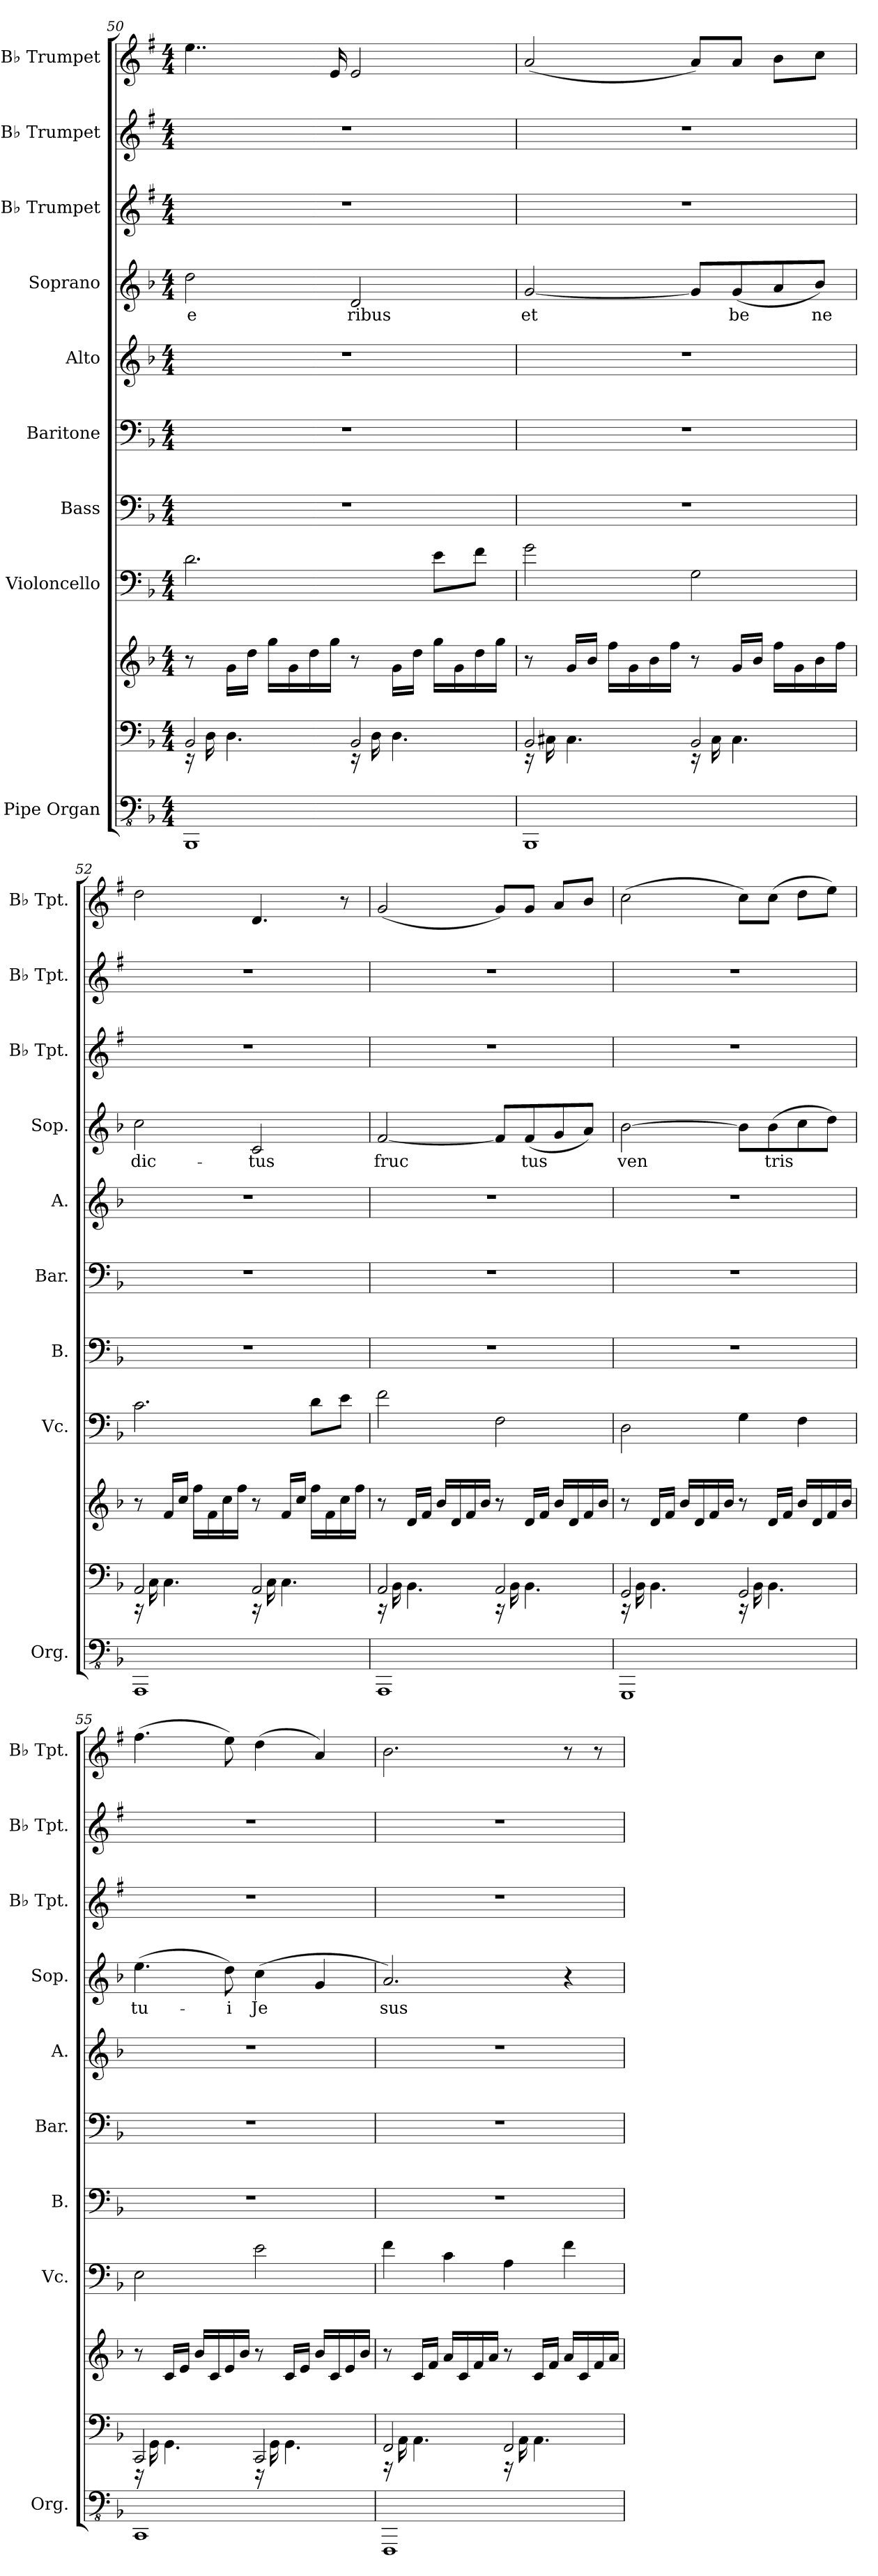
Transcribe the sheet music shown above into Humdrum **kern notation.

**kern	**kern	**kern	**kern	**kern	**kern	**kern	**kern	**text	**kern	**kern	**kern
*part9	*part9	*part9	*part8	*part7	*part6	*part5	*part4	*part4	*part3	*part2	*part1
*staff11	*staff10	*staff9	*staff8	*staff7	*staff6	*staff5	*staff4	*staff4	*staff3	*staff2	*staff1
*I"Pipe Organ	*	*	*I"Violoncello	*I"Bass	*I"Baritone	*I"Alto	*I"Soprano	*	*I"B♭ Trumpet	*I"B♭ Trumpet	*I"B♭ Trumpet
*I'Org.	*	*	*I'Vc.	*I'B.	*I'Bar.	*I'A.	*I'Sop.	*	*I'B♭ Tpt.	*I'B♭ Tpt.	*I'B♭ Tpt.
*clefFv4	*clefF4	*clefG2	*clefF4	*clefF4	*clefF4	*clefG2	*clefG2	*	*clefG2	*clefG2	*clefG2
*	*	*	*	*	*	*	*	*	*ITrd1c2	*ITrd1c2	*ITrd1c2
*k[b-]	*k[b-]	*k[b-]	*k[b-]	*k[b-]	*k[b-]	*k[b-]	*k[b-]	*	*k[b-]	*k[b-]	*k[b-]
*M4/4	*M4/4	*M4/4	*M4/4	*M4/4	*M4/4	*M4/4	*M4/4	*	*M4/4	*M4/4	*M4/4
=50	=50	=50	=50	=50	=50	=50	=50	=50	=50	=50	=50
*	*^	*	*	*	*	*	*	*	*	*	*
!	!	!	!	!	!	!	!	!	!LO:LY:b	!	!	!
1BBBB-	2BB-/	16r	8r	2.d\	1r	1r	1r	2dd\	e	1r	1r	4..dd\
.	.	16D\	.	.	.	.	.	.	.	.	.	.
.	.	4.D\	16g\LL	.	.	.	.	.	.	.	.	.
.	.	.	16dd\JJ	.	.	.	.	.	.	.	.	.
.	.	.	16gg\LL	.	.	.	.	.	.	.	.	.
.	.	.	16g\	.	.	.	.	.	.	.	.	.
.	.	.	16dd\	.	.	.	.	.	.	.	.	.
.	.	.	16gg\JJ	.	.	.	.	.	.	.	.	16d/
!	!	!	!	!	!	!	!	!	!LO:LY:b	!	!	!
.	2BB-/	16r	8r	.	.	.	.	2d/	ribus	.	.	2d/
.	.	16D\	.	.	.	.	.	.	.	.	.	.
.	.	4.D\	16g\LL	.	.	.	.	.	.	.	.	.
.	.	.	16dd\JJ	.	.	.	.	.	.	.	.	.
.	.	.	16gg\LL	8e\L	.	.	.	.	.	.	.	.
.	.	.	16g\	.	.	.	.	.	.	.	.	.
.	.	.	16dd\	8f\J	.	.	.	.	.	.	.	.
.	.	.	16gg\JJ	.	.	.	.	.	.	.	.	.
=51	=51	=51	=51	=51	=51	=51	=51	=51	=51	=51	=51	=51
!	!	!	!	!	!	!	!	!	!LO:LY:b	!	!	!
1BBBB-	2BB-/	16r	8r	2g\	1r	1r	1r	[2g/	et	1r	1r	(<2g/
.	.	16C#X\	.	.	.	.	.	.	.	.	.	.
.	.	4.C#\	16g/LL	.	.	.	.	.	.	.	.	.
.	.	.	16b-/JJ	.	.	.	.	.	.	.	.	.
.	.	.	16ff\LL	.	.	.	.	.	.	.	.	.
.	.	.	16g\	.	.	.	.	.	.	.	.	.
.	.	.	16b-\	.	.	.	.	.	.	.	.	.
.	.	.	16ff\JJ	.	.	.	.	.	.	.	.	.
.	2BB-/	16r	8r	2G\	.	.	.	8g/L]	.	.	.	8g/L)
.	.	16C#\	.	.	.	.	.	.	.	.	.	.
!	!	!	!	!	!	!	!	!	!LO:LY:b	!	!	!
.	.	4.C#\	16g/LL	.	.	.	.	(<8g/	be	.	.	8g/J
.	.	.	16b-/JJ	.	.	.	.	.	.	.	.	.
.	.	.	16ff\LL	.	.	.	.	8a/	.	.	.	8a\L
.	.	.	16g\	.	.	.	.	.	.	.	.	.
!	!	!	!	!	!	!	!	!	!LO:LY:b	!	!	!
.	.	.	16b-\	.	.	.	.	8b-/J)	ne	.	.	8b-\J
.	.	.	16ff\JJ	.	.	.	.	.	.	.	.	.
=52	=52	=52	=52	=52	=52	=52	=52	=52	=52	=52	=52	=52
!	!	!	!	!	!	!	!	!	!LO:LY:b	!	!	!
1AAAA	2AA/	16r	8r	2.c\	1r	1r	1r	2cc\	dic-	1r	1r	2cc\
.	.	16C\	.	.	.	.	.	.	.	.	.	.
.	.	4.C\	16f/LL	.	.	.	.	.	.	.	.	.
.	.	.	16cc/JJ	.	.	.	.	.	.	.	.	.
.	.	.	16ff\LL	.	.	.	.	.	.	.	.	.
.	.	.	16f\	.	.	.	.	.	.	.	.	.
.	.	.	16cc\	.	.	.	.	.	.	.	.	.
.	.	.	16ff\JJ	.	.	.	.	.	.	.	.	.
!	!	!	!	!	!	!	!	!	!LO:LY:b	!	!	!
.	2AA/	16r	8r	.	.	.	.	2c/	-tus	.	.	4.c/
.	.	16C\	.	.	.	.	.	.	.	.	.	.
.	.	4.C\	16f/LL	.	.	.	.	.	.	.	.	.
.	.	.	16cc/JJ	.	.	.	.	.	.	.	.	.
.	.	.	16ff\LL	8d\L	.	.	.	.	.	.	.	.
.	.	.	16f\	.	.	.	.	.	.	.	.	.
.	.	.	16cc\	8e\J	.	.	.	.	.	.	.	8r
.	.	.	16ff\JJ	.	.	.	.	.	.	.	.	.
!!LO:LB:g=z
=53	=53	=53	=53	=53	=53	=53	=53	=53	=53	=53	=53	=53
!	!	!	!	!	!	!	!	!	!LO:LY:b	!	!	!
1AAAA	2AA/	16r	8r	2f\	1r	1r	1r	[2f/	fruc	1r	1r	(<2f/
.	.	16BB-\	.	.	.	.	.	.	.	.	.	.
.	.	4.BB-\	16d/LL	.	.	.	.	.	.	.	.	.
.	.	.	16f/JJ	.	.	.	.	.	.	.	.	.
.	.	.	16b-/LL	.	.	.	.	.	.	.	.	.
.	.	.	16d/	.	.	.	.	.	.	.	.	.
.	.	.	16f/	.	.	.	.	.	.	.	.	.
.	.	.	16b-/JJ	.	.	.	.	.	.	.	.	.
.	2AA/	16r	8r	2F\	.	.	.	8f/L]	.	.	.	8f/L)
.	.	16BB-\	.	.	.	.	.	.	.	.	.	.
!	!	!	!	!	!	!	!	!	!LO:LY:b	!	!	!
.	.	4.BB-\	16d/LL	.	.	.	.	(<8f/	tus	.	.	8f/J
.	.	.	16f/JJ	.	.	.	.	.	.	.	.	.
.	.	.	16b-/LL	.	.	.	.	8g/	.	.	.	8g/L
.	.	.	16d/	.	.	.	.	.	.	.	.	.
.	.	.	16f/	.	.	.	.	8a/J)	.	.	.	8a/J
.	.	.	16b-/JJ	.	.	.	.	.	.	.	.	.
=54	=54	=54	=54	=54	=54	=54	=54	=54	=54	=54	=54	=54
!	!	!	!	!	!	!	!	!	!LO:LY:b	!	!	!
1GGGG	2GG/	16r	8r	2D\	1r	1r	1r	[2b-\	ven	1r	1r	(>2b-\
.	.	16BB-\	.	.	.	.	.	.	.	.	.	.
.	.	4.BB-\	16d/LL	.	.	.	.	.	.	.	.	.
.	.	.	16f/JJ	.	.	.	.	.	.	.	.	.
.	.	.	16b-/LL	.	.	.	.	.	.	.	.	.
.	.	.	16d/	.	.	.	.	.	.	.	.	.
.	.	.	16f/	.	.	.	.	.	.	.	.	.
.	.	.	16b-/JJ	.	.	.	.	.	.	.	.	.
.	2GG/	16r	8r	4G\	.	.	.	8b-\L]	.	.	.	8b-\L)
.	.	16BB-\	.	.	.	.	.	.	.	.	.	.
!	!	!	!	!	!	!	!	!	!LO:LY:b	!	!	!
.	.	4.BB-\	16d/LL	.	.	.	.	(>8b-\	tris	.	.	(>8b-\J
.	.	.	16f/JJ	.	.	.	.	.	.	.	.	.
.	.	.	16b-/LL	4F\	.	.	.	8cc\	.	.	.	8cc\L
.	.	.	16d/	.	.	.	.	.	.	.	.	.
.	.	.	16f/	.	.	.	.	8dd\J)	.	.	.	8dd\J)
.	.	.	16b-/JJ	.	.	.	.	.	.	.	.	.
=55	=55	=55	=55	=55	=55	=55	=55	=55	=55	=55	=55	=55
!	!	!	!	!	!	!	!	!	!LO:LY:b	!	!	!
1CCC	2CC/	16r	8r	2E\	1r	1r	1r	(>4.ee\	tu-	1r	1r	(>4.ee\
.	.	16GG\	.	.	.	.	.	.	.	.	.	.
.	.	4.GG\	16c/LL	.	.	.	.	.	.	.	.	.
.	.	.	16e/JJ	.	.	.	.	.	.	.	.	.
.	.	.	16b-/LL	.	.	.	.	.	.	.	.	.
.	.	.	16c/	.	.	.	.	.	.	.	.	.
!	!	!	!	!	!	!	!	!	!LO:LY:b	!	!	!
.	.	.	16e/	.	.	.	.	8dd\)	-i	.	.	8dd\)
.	.	.	16b-/JJ	.	.	.	.	.	.	.	.	.
!	!	!	!	!	!	!	!	!	!LO:LY:b	!	!	!
.	2CC/	16r	8r	2e\	.	.	.	(>4cc\	Je	.	.	(>4cc\
.	.	16GG\	.	.	.	.	.	.	.	.	.	.
.	.	4.GG\	16c/LL	.	.	.	.	.	.	.	.	.
.	.	.	16e/JJ	.	.	.	.	.	.	.	.	.
.	.	.	16b-/LL	.	.	.	.	4g/	.	.	.	4g/)
.	.	.	16c/	.	.	.	.	.	.	.	.	.
.	.	.	16e/	.	.	.	.	.	.	.	.	.
.	.	.	16b-/JJ	.	.	.	.	.	.	.	.	.
=56	=56	=56	=56	=56	=56	=56	=56	=56	=56	=56	=56	=56
!	!	!	!	!	!	!	!	!	!LO:LY:b	!	!	!
1FFFF	2FF/	16r	8r	4f\	1r	1r	1r	2.a/)	sus	1r	1r	2.a\
.	.	16AA\	.	.	.	.	.	.	.	.	.	.
.	.	4.AA\	16c/LL	.	.	.	.	.	.	.	.	.
.	.	.	16f/JJ	.	.	.	.	.	.	.	.	.
.	.	.	16a/LL	4c\	.	.	.	.	.	.	.	.
.	.	.	16c/	.	.	.	.	.	.	.	.	.
.	.	.	16f/	.	.	.	.	.	.	.	.	.
.	.	.	16a/JJ	.	.	.	.	.	.	.	.	.
.	2FF/	16r	8r	4A\	.	.	.	.	.	.	.	.
.	.	16AA\	.	.	.	.	.	.	.	.	.	.
.	.	4.AA\	16c/LL	.	.	.	.	.	.	.	.	.
.	.	.	16f/JJ	.	.	.	.	.	.	.	.	.
.	.	.	16a/LL	4f\	.	.	.	4r	.	.	.	8r
.	.	.	16c/	.	.	.	.	.	.	.	.	.
.	.	.	16f/	.	.	.	.	.	.	.	.	8r
.	.	.	16a/JJ	.	.	.	.	.	.	.	.	.
*	*v	*v	*	*	*	*	*	*	*	*	*	*
=	=	=	=	=	=	=	=	=	=	=	=
*-	*-	*-	*-	*-	*-	*-	*-	*-	*-	*-	*-
